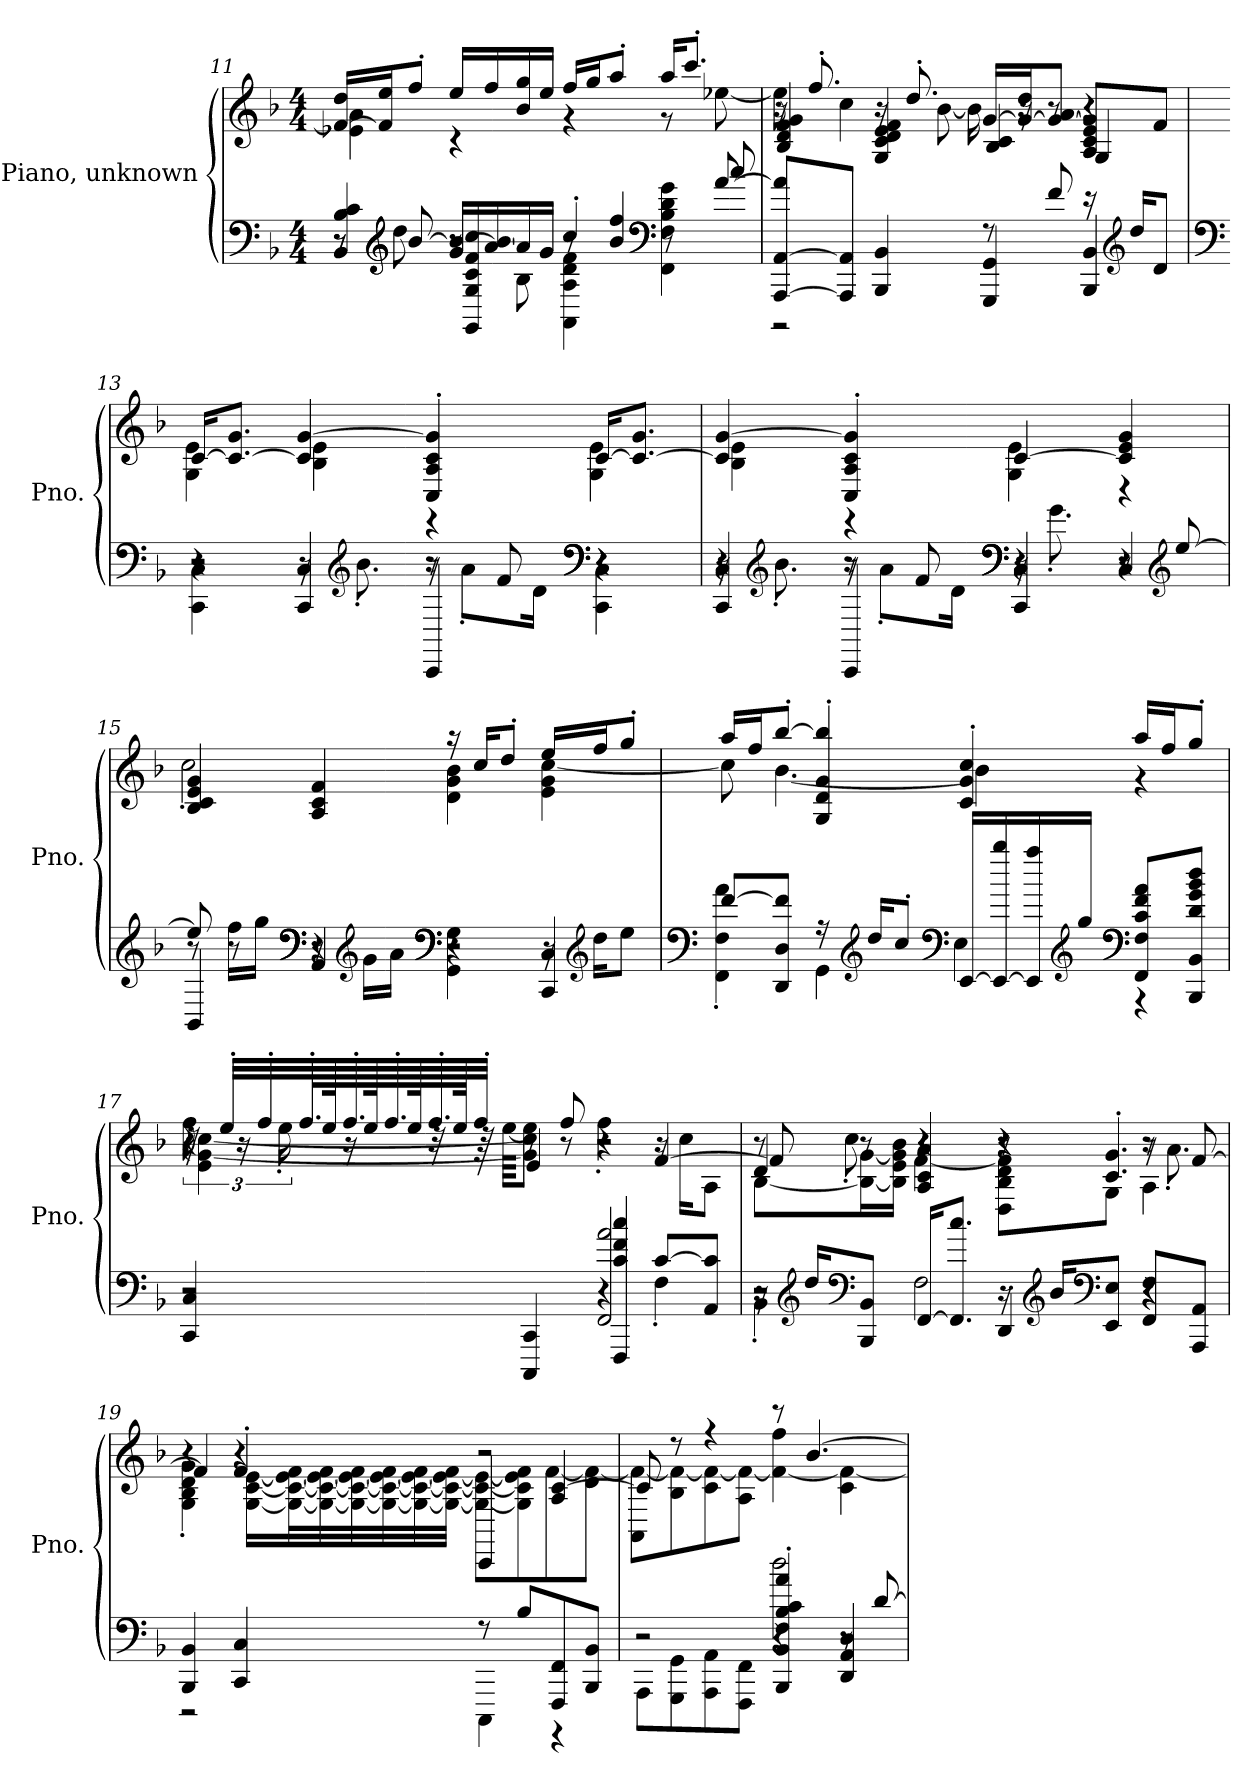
**kern	**kern
*part1	*part1
*staff2	*staff1
*I"Piano, unknown	*
*I'Pno.	*
!!LO:LB:g=z
*clefF4	*clefG2
*k[b-]	*k[b-]
*M4/4	*M4/4
=11	=11
*^	*^
*	*^	*	*
8r	8r	4BB-/ 4B-/ 4c/	16f/_ 16dd/LL	4e-X\ 4a\
.	.	.	16f/] 16ee/J	.
*clefG2	*	*	*	*
[8b-/	8dd\	.	8ff'/J	.
16g/ 16b-/_LL	8r	4GG/ 4G/ 4c/ 4f/ 4cc/	16ee/LL	4r
[16a/ 16b-/]	.	.	16ff/	.
16a/]	8B-\	.	16b-/ 16gg/	.
16g/JJ	.	.	16ee/JJ	.
4cc'/	4AA\ 4A\ 4d\ 4f\	8r	16ff/LL	4r
.	.	.	16gg/J	.
.	.	4b-/ 4ff/	8aa'/J	.
*clefF4	*	*	*	*
8r	4FF\ 4F\ 4B-\ 4d\ 4g\	.	16aa/KL	8r
.	.	.	8.ccc'/J	.
[8a/	.	8cc/	.	[8ee-X\
*	*v	*v	*	*
=12	=12	=12	=12
*	*	*	*^
[8AAA/ [8AA/ 8a/]L	2r	16r	8ee-\]	4B-/ 4d/ 4f/ 4g/
.	.	8.ff'/	.	.
8AAA/] 8AA/]J	.	.	4cc\	.
4BBB-/ 4BB-/	.	16r	.	4G/ 4c/ 4d/ 4e/ 4f/
.	.	8.dd'/	.	.
.	.	.	[8b-\	.
8r	4GGG/ 4GG/	[16g/LL	16b-\]	4B-/ 4c/
.	.	16g/_ 16dd/J	16r	.
8f/	.	8g/_ 8a/J	8r	.
16r	4BBB-/ 4BB-/	8A/ 8c/ 8e/ 8g/]L	4r	4G/
*clefG2	*	*	*	*
16dd/KL	.	.	.	.
8d/J	.	8f/J	.	.
*v	*v	*	*	*
*	*v	*v	*v
!!LO:PB:g=z
=13	=13
*clefF4	*
*^	*^
*	*^	*	*
2r	4CC\ 4C\	4r	[16c/KL	4G\ 4e\
.	.	.	8.c/_ 8.g/J	.
.	16r	4CC/ 4C/	4c/] [4g/	4B-\ 4e\
*clefG2	*	*	*	*
.	8.b-'\	.	.	.
8r	16r	4CC/	4C/' 4A/' 4c/' 4g/]'	4r
.	8a'\L	.	.	.
8f/	.	.	.	.
.	16d\Jk	.	.	.
*clefF4	*	*	*	*
4r	4CC\ 4C\	4r	[16c/KL	4G\ 4e\
.	.	.	8.c/_ 8.g/J	.
=14	=14	=14	=14	=14
4r	16r	4CC/ 4C/	4c/] [4g/	4B-\ 4e\
*clefG2	*	*	*	*
.	8.b-'\	.	.	.
8r	16r	4CC/	4C/' 4A/' 4c/' 4g/]'	4r
.	8a'\L	.	.	.
8f/	.	.	.	.
.	16d\Jk	.	.	.
*clefF4	*	*	*	*
4r	16r	4CC/ 4C/	[4c/	4G\ 4e\
.	8.g'\	.	.	.
8r	4r	4C/	4c/] 4e/ 4g/	4r
*clefG2	*	*	*	*
[8ee/	.	.	.	.
!!LO:LB:g=z	!!
=15	=15	=15	=15	=15
8ee/]	8r	4BB-/	4B-/ 4c/ 4e/ 4g/	2cc'\
8r	16ff\LL	.	.	.
.	16gg\JJ	.	.	.
*clefF4	*	*	*	*
4r	8r	4AA/	4A/ 4c/ 4f/	.
*clefG2	*	*	*	*
.	16g\LL	.	.	.
.	16a\JJ	.	.	.
*clefF4	*	*	*	*
2r	4GG\ 4G\	4r	16r	4d\ 4g\ 4b-\
.	.	.	16cc/KL	.
.	.	.	8dd'/J	.
.	16r	4CC/ 4C/	16ee/LL	4e\ 4g\ [4cc\
*clefG2	*	*	*	*
.	16dd\KL	.	16ff/J	.
.	8ee\J	.	8gg'/J	.
*v	*v	*v	*	*
=16	=16	=16
*clefF4	*	*
*^	*	*
[8f/L	4FF\' 4F\' 4a\'	16aa/LL	8cc\]
.	.	16ff/J	.
8DD/ 8D/ 8f/]J	.	[8bb-'/J	[4.b-\
16r	4GG\	4G/' 4d/' 4g/' 4bb-/]'	.
*clefG2	*	*	*
16dd/KL	.	.	.
8cc'/J	.	.	.
*clefF4	*	*	*
[16EE/LL	4E\	4c/' 4g/' 4cc/'	4b-\]
16EE/_ 16bb-/	.	.	.
16EE/] 16aa/	.	.	.
*clefG2	*	*	*
16gg/JJ	.	.	.
*clefF4	*	*	*
8FF/ 8F/ 8c/ 8f/ 8a/L	4r	16aa/LL	4r
.	.	16ff/J	.
8BBB-/ 8BB-/ 8d/ 8g/ 8b-/ 8dd/J	.	8gg'/J	.
!!LO:LB:g=z
=17	=17	=17	=17
*	*^	*^	*^
2r	2r	4CC/ 4C/	32r	24ff\	4r	4e\ [4g\ [4cc\
.	.	.	32ee'/LLL	.	.	.
.	.	.	.	24r	.	.
.	.	.	32ff'/	.	.	.
.	.	.	.	24ee'\	.	.
.	.	.	64.ff'/L	.	.	.
.	.	.	128ee/K	.	.	.
.	.	.	64.ff'/	16r	.	.
.	.	.	128ee/K	.	.	.
.	.	.	64.ff'/	.	.	.
.	.	.	128ee/K	.	.	.
.	.	.	64.ff'/	32r	.	.
.	.	.	128ee/JK	.	.	.
.	.	.	32ff'/JJJ	64r	.	.
.	.	.	.	[64ee\KKKL	.	.
.	.	4CCC/ 4CC/	8r	8ee\J]	4e/	4g\] 4cc\]
.	.	.	8ff/	8r	.	.
2FF/ 2a/	4r	4FFF/ 4c/ 4f/ 4cc/	2r	4ff'\	4r	2r
.	4F'\	[8c/L	.	16r	[4f/	.
.	.	.	.	16cc\KL	.	.
.	.	8AA/ 8c/]J	.	8A\J	.	.
!!LO:LB:g=z	!!	!!	!!
=18	=18	=18	=18	=18	=18	=18
16r	4BB-'\	2r	4d/	[8B-\L	8f/]	8r
*clefG2	*	*	*	*	*	*
16dd/KL	.	.	.	.	.	.
*clefF4	*	*	*	*	*	*
8BBB-/ 8BB-/J	.	.	.	16B-\_ [16g\L	8r	8cc'\
.	.	.	.	16B-\] 16e\ 16g\] 16b-\JJ	.	.
[16FF/KL	2F\	.	4A/ 4c/ 4a/	[4f\	4r	4r
8.FF/] 8.cc/J	.	.	.	.	.	.
16r	.	4DD'/	8r	8D\ 8B-\ 8d\ 8f\]L	4r	4r
*clefG2	*	*	*	*	*	*
16b-/KL	.	.	.	.	.	.
*clefF4	*	*	*	*	*	*
8EE/ 8E/J	.	.	4.c/' 4.g/'	8G\J	.	.
8FF/ 8F/L	4r	4r	.	16r	8r	4A\
.	.	.	.	8.a'\	.	.
8AAA/ 8AA/J	.	.	.	.	[8f/	.
*	*v	*v	*	*	*	*
*	*	*	*	*v	*v
!!LO:LB:g=z
=19	=19	=19	=19	=19
4BBB-/ 4BB-/	2r	4r	4G\' 4B-\' 4d\' 4g\'	4f/]
4CC/ 4C/	.	4f'/	[16G\ [16c\ [16e\LL	4r
.	.	.	32G\_ 32c\_ 32e\_ 32f\L	.
.	.	.	32G\_ 32c\_ 32e\_ 32f\	.
.	.	.	32G\_ 32c\_ 32e\_ 32f\	.
.	.	.	32G\_ 32c\_ 32e\_ 32f\	.
.	.	.	32G\_ 32c\_ 32e\_ 32f\	.
.	.	.	32G\_ 32c\_ 32e\_ 32f\JJJ	.
8r	4CCC\	4CC/	8G\_ 8c\_ 8e\_L	2r
8B-/L	.	.	8G\] 8c\] 8e\] 8f\	.
8FFF/ 8FF/	4r	4A/ [4c/	[8f\	.
8BBB-/ 8BB-/J	.	.	8d\ 8f\_J	.
*	*	*	*v	*v
=20	=20	=20	=20
*	*^	*	*
2r	8AAA\L	2r	8c/]	8AA\ 8f\_L
.	8GGG\ 8GG\	.	8r	8B-\ 8f\_
.	8AAA\ 8AA\	.	4r	8c\ 8f\_
.	8FFF\ 8FF\J	.	.	8A\ 8f\_J
4r	2dd\	4BBB-/' 4BB-/' 4F/' 4B-/' 4c/' 4a/'	8r	4f\_ 4ff\
.	.	.	[4.b-/	.
8r	.	4DD/ 4AA/ 4D/	.	4c\ 4f\_
[8d/	.	.	.	.
*v	*v	*v	*	*
*	*v	*v
=	=
*-	*-
